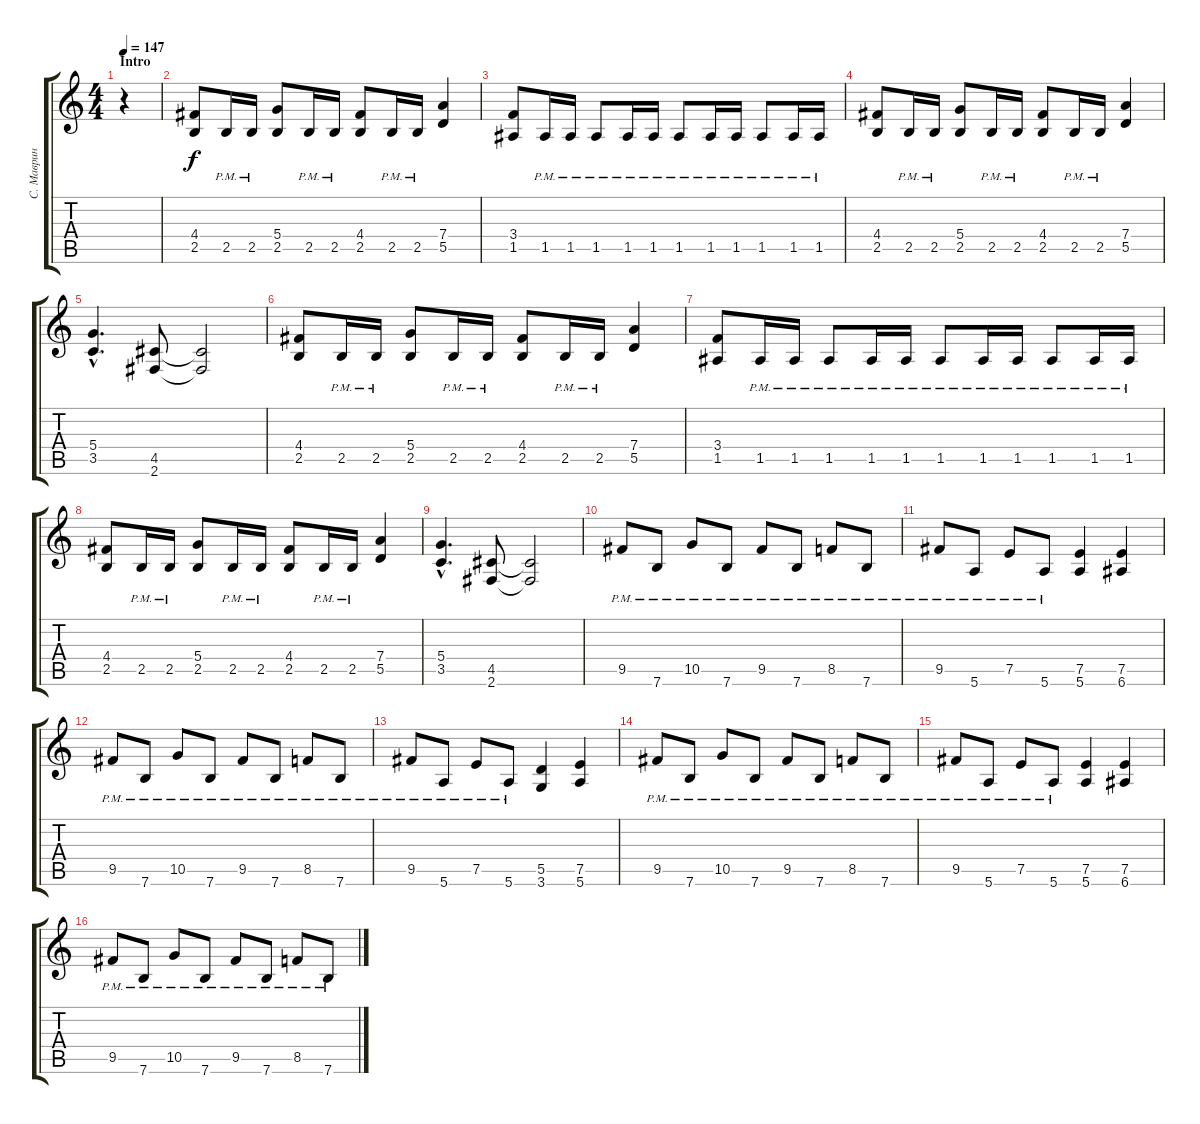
\track ("С. Маврин" "С. Маврин") {instrument distortionguitar}
\staff {score tabs}
\tuning (E4 B3 G3 D3 A2 E2) {hide}
\ts (4 4)
\section ("" "Intro")
\tempo 147
\clef g2
\ks c
r.4{dy f instrument distortionguitar} |
(4.4 2.5).8 2.5{pm}.16 2.5{pm}.16 (5.4 2.5).8 2.5{pm}.16 2.5{pm}.16 (4.4 2.5).8 2.5{pm}.16 2.5{pm}.16 (7.4 5.5).4 |
(3.4 1.5).8 1.5{pm}.16 1.5{pm}.16 1.5{pm}.8 1.5{pm}.16 1.5{pm}.16 1.5{pm}.8 1.5{pm}.16 1.5{pm}.16 1.5{pm}.8 1.5{pm}.16 1.5{pm}.16 |
(4.4 2.5).8 2.5{pm}.16 2.5{pm}.16 (5.4 2.5).8 2.5{pm}.16 2.5{pm}.16 (4.4 2.5).8 2.5{pm}.16 2.5{pm}.16 (7.4 5.5).4 |
(5.4{hac} 3.5{hac}).4{d} (4.5 2.6).8 (4.5{t} 2.6{t}).2 |
(4.4 2.5).8 2.5{pm}.16 2.5{pm}.16 (5.4 2.5).8 2.5{pm}.16 2.5{pm}.16 (4.4 2.5).8 2.5{pm}.16 2.5{pm}.16 (7.4 5.5).4 |
(3.4 1.5).8 1.5{pm}.16 1.5{pm}.16 1.5{pm}.8 1.5{pm}.16 1.5{pm}.16 1.5{pm}.8 1.5{pm}.16 1.5{pm}.16 1.5{pm}.8 1.5{pm}.16 1.5{pm}.16 |
(4.4 2.5).8 2.5{pm}.16 2.5{pm}.16 (5.4 2.5).8 2.5{pm}.16 2.5{pm}.16 (4.4 2.5).8 2.5{pm}.16 2.5{pm}.16 (7.4 5.5).4 |
(5.4{hac} 3.5{hac}).4{d} (4.5 2.6).8 (4.5{t} 2.6{t}).2 |
9.5{pm}.8 7.6{pm}.8 10.5{pm}.8 7.6{pm}.8 9.5{pm}.8 7.6{pm}.8 8.5{pm}.8 7.6{pm}.8 |
9.5{pm}.8 5.6{pm}.8 7.5{pm}.8 5.6{pm}.8 (7.5 5.6).4 (7.5 6.6).4 |
9.5{pm}.8 7.6{pm}.8 10.5{pm}.8 7.6{pm}.8 9.5{pm}.8 7.6{pm}.8 8.5{pm}.8 7.6{pm}.8 |
9.5{pm}.8 5.6{pm}.8 7.5{pm}.8 5.6{pm}.8 (5.5 3.6).4 (7.5 5.6).4 |
9.5{pm}.8 7.6{pm}.8 10.5{pm}.8 7.6{pm}.8 9.5{pm}.8 7.6{pm}.8 8.5{pm}.8 7.6{pm}.8 |
9.5{pm}.8 5.6{pm}.8 7.5{pm}.8 5.6{pm}.8 (7.5 5.6).4 (7.5 6.6).4 |
9.5{pm}.8 7.6{pm}.8 10.5{pm}.8 7.6{pm}.8 9.5{pm}.8 7.6{pm}.8 8.5{pm}.8 7.6{pm}.8
